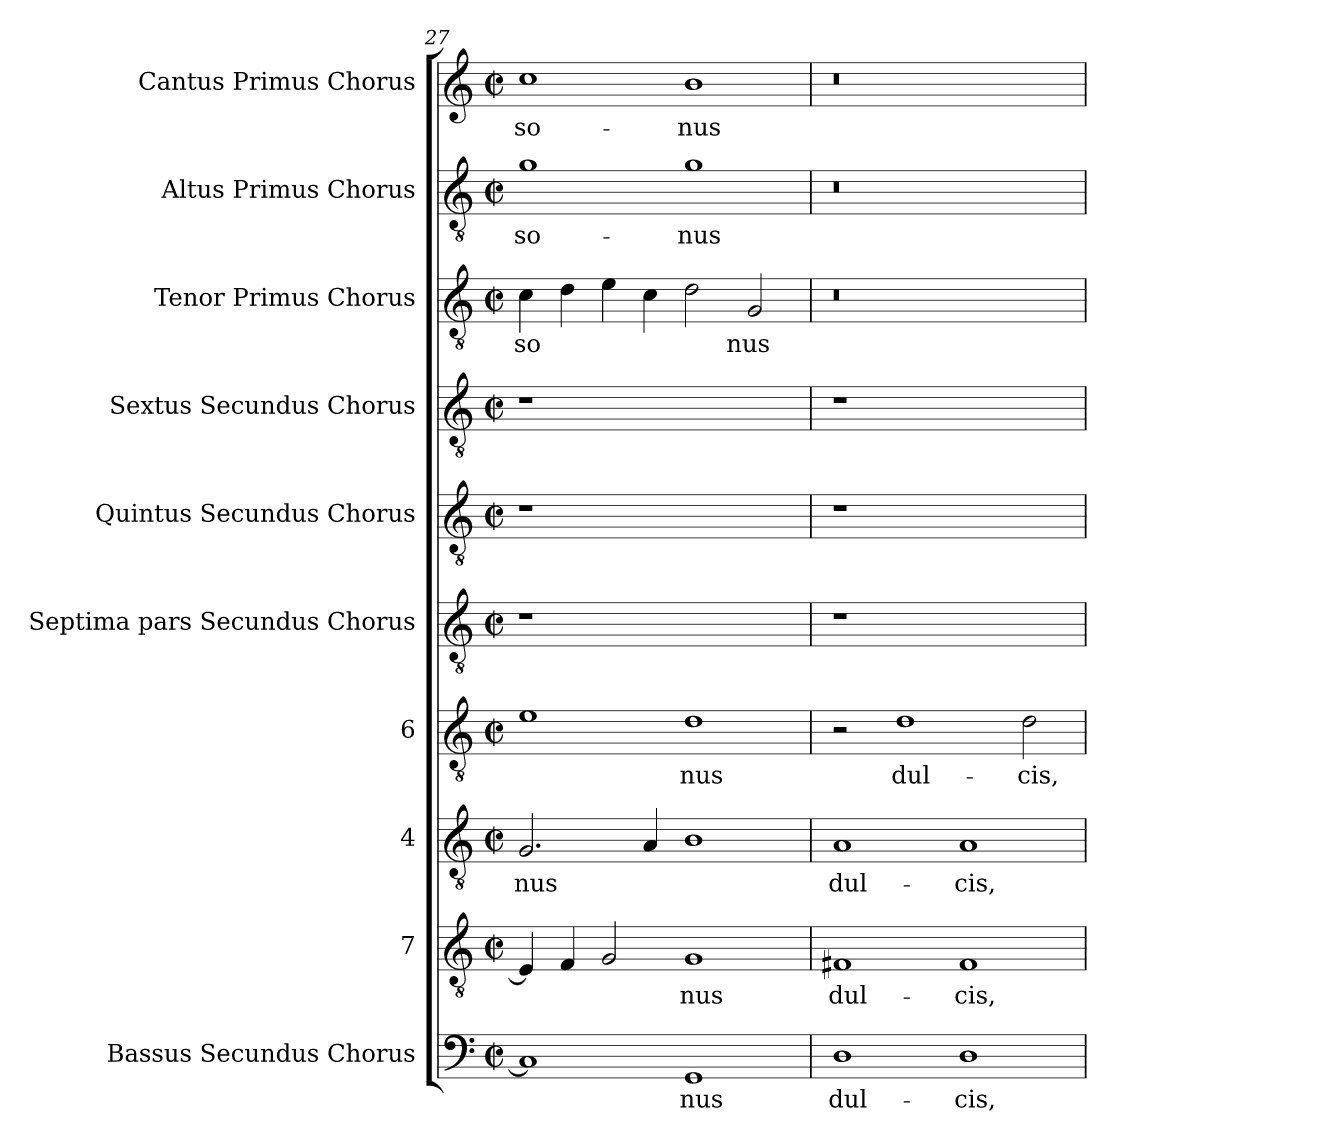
**kern	**text	**kern	**text	**kern	**text	**kern	**text	**kern	**kern	**kern	**kern	**text	**kern	**text	**kern	**text
*part10	*part10	*part9	*part9	*part8	*part8	*part7	*part7	*part6	*part5	*part4	*part3	*part3	*part2	*part2	*part1	*part1
*staff10	*staff10	*staff9	*staff9	*staff8	*staff8	*staff7	*staff7	*staff6	*staff5	*staff4	*staff3	*staff3	*staff2	*staff2	*staff1	*staff1
*I"Bassus  Secundus Chorus	*	*I"7	*	*I"4	*	*I"6	*	*I"Septima pars  Secundus Chorus	*I"Quintus  Secundus Chorus	*I"Sextus  Secundus Chorus	*I"Tenor  Primus Chorus	*	*I"Altus  Primus Chorus	*	*I"Cantus  Primus Chorus	*
*I'B	*	*	*	*	*	*	*	*	*	*	*I'T	*	*I'A	*	*I'C	*
*clefF4	*	*clefGv2	*	*clefGv2	*	*clefGv2	*	*clefGv2	*clefGv2	*clefGv2	*clefGv2	*	*clefGv2	*	*clefG2	*
*k[]	*	*k[]	*	*k[]	*	*k[]	*	*k[]	*k[]	*k[]	*k[]	*	*k[]	*	*k[]	*
*C:	*	*C:	*	*C:	*	*C:	*	*C:	*C:	*C:	*C:	*	*C:	*	*C:	*
*M2/2	*	*M2/2	*	*M2/2	*	*M2/2	*	*M2/2	*M2/2	*M2/2	*M2/2	*	*M2/2	*	*M2/2	*
*met(c|)	*	*met(c|)	*	*met(c|)	*	*met(c|)	*	*met(c|)	*met(c|)	*met(c|)	*met(c|)	*	*met(c|)	*	*met(c|)	*
=27	=27	=27	=27	=27	=27	=27	=27	=27	=27	=27	=27	=27	=27	=27	=27	=27
!	!LO:LY:b:cj	!	!LO:LY:b:cj	!	!LO:LY:b:cj	!	!LO:LY:b:cj	!	!	!	!	!LO:LY:b:cj	!	!LO:LY:b:cj	!	!LO:LY:b:cj
1C]	--	4E/]	--	2.G/	-nus	1e	--	1r	1r	1r	4c\	so-	1g	so-	1cc	so-
!	!	!	!LO:LY:b:cj	!	!	!	!	!	!	!	!	!LO:LY:b:cj	!	!	!	!
.	.	4F/	--	.	.	.	.	.	.	.	4d\	--	.	.	.	.
!	!	!	!LO:LY:b:cj	!	!	!	!	!	!	!	!	!LO:LY:b:cj	!	!	!	!
.	.	2G/	--	.	.	.	.	.	.	.	4e\	--	.	.	.	.
!	!	!	!	!	!LO:LY:b:cj	!	!	!	!	!	!	!LO:LY:b:cj	!	!	!	!
.	.	.	.	4A/	.	.	.	.	.	.	4c\	--	.	.	.	.
!	!LO:LY:b:cj	!	!LO:LY:b:cj	!	!LO:LY:b:cj	!	!LO:LY:b:cj	!	!	!	!	!LO:LY:b:cj	!	!LO:LY:b:cj	!	!LO:LY:b:cj
1GG	-nus	1G	-nus	1B	.	1d	-nus	1ryy	1ryy	1ryy	2d\	--	1g	-nus	1b	-nus
!	!	!	!	!	!	!	!	!	!	!	!	!LO:LY:b:cj	!	!	!	!
.	.	.	.	.	.	.	.	.	.	.	2G/	-nus	.	.	.	.
=28	=28	=28	=28	=28	=28	=28	=28	=28	=28	=28	=28	=28	=28	=28	=28	=28
!	!LO:LY:b:cj	!	!LO:LY:b:cj	!	!LO:LY:b:cj	!	!	!	!	!	!	!	!	!	!	!
1D	dul-	1F#X	dul-	1A	dul-	2r	.	1r	1r	1r	0r	.	0r	.	0r	.
!	!	!	!	!	!	!	!LO:LY:b:cj	!	!	!	!	!	!	!	!	!
.	.	.	.	.	.	1d	dul-	.	.	.	.	.	.	.	.	.
!	!LO:LY:b:cj	!	!LO:LY:b:cj	!	!LO:LY:b:cj	!	!	!	!	!	!	!	!	!	!	!
1D	-cis,	1F#	-cis,	1A	-cis,	.	.	1ryy	1ryy	1ryy	.	.	.	.	.	.
!	!	!	!	!	!	!	!LO:LY:b:cj	!	!	!	!	!	!	!	!	!
.	.	.	.	.	.	2d\	-cis,	.	.	.	.	.	.	.	.	.
=	=	=	=	=	=	=	=	=	=	=	=	=	=	=	=	=
*-	*-	*-	*-	*-	*-	*-	*-	*-	*-	*-	*-	*-	*-	*-	*-	*-
